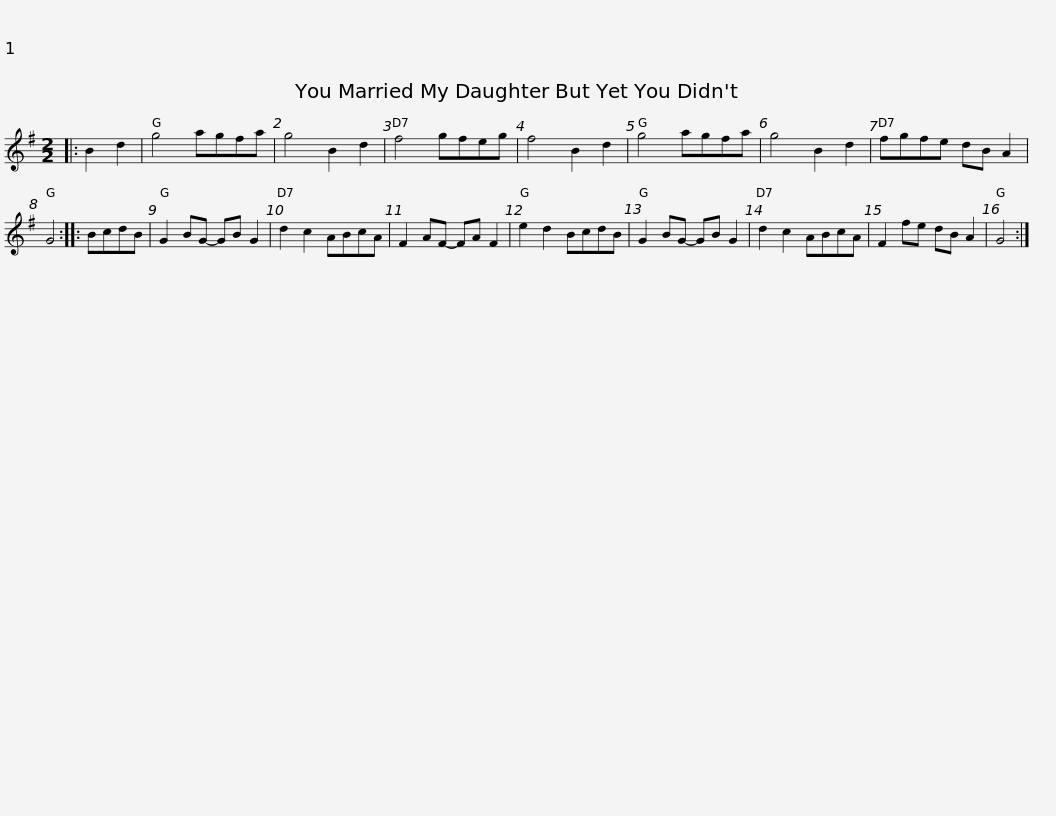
X:1
L:1/8
M:2/2
I:linebreak $
K:G
V:1 treble
V:1
|: B2 d2 | g4 agfa | g4 B2 d2 | f4 gfeg | f4 B2 d2 | %5
 g4 agfa | g4 B2 d2 | fgfe dB A2 | G4 ::$ BcdB | %10
 G2 BG- GB G2 | d2 c2 ABcA | F2 AF- FA F2 | e2 d2 BcdB | G2 BG- GB G2 | %15
 d2 c2 ABcA |$ F2 fe dB A2 | G4 :| %18
